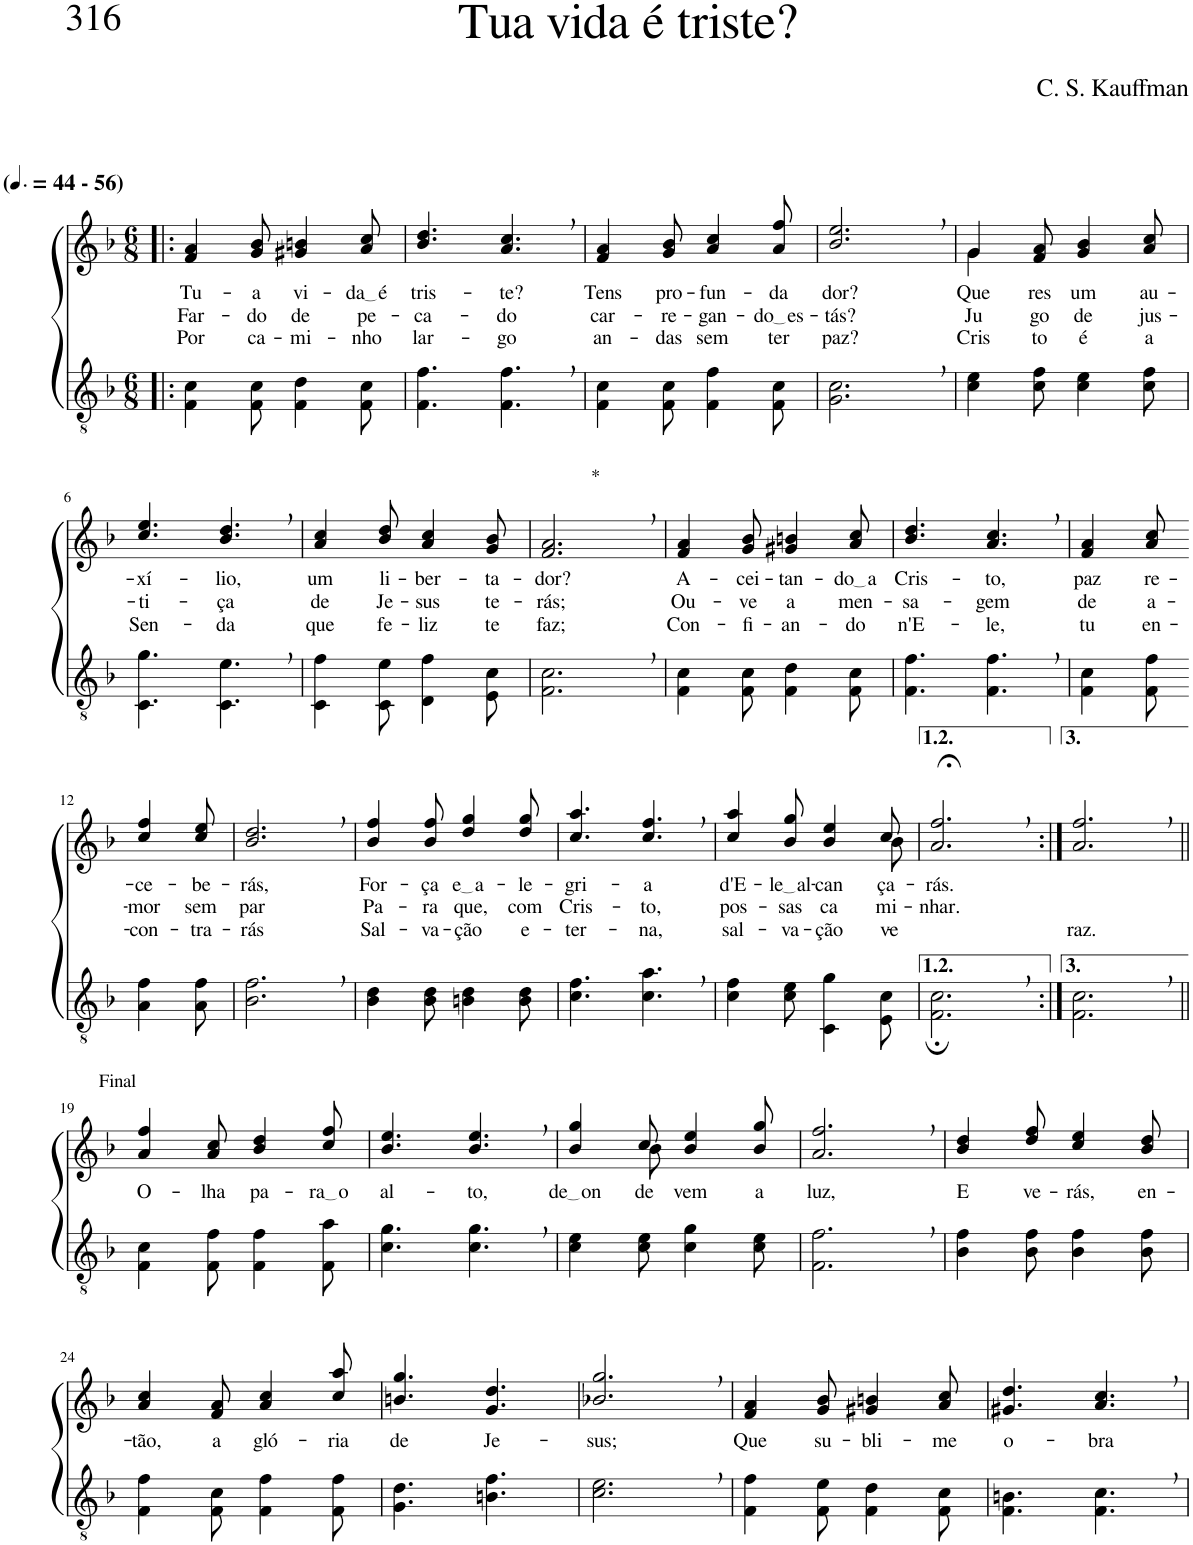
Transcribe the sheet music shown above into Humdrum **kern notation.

**kern	**kern	**text	**text	**text
*part2	*part1	*part1	*part1	*part1
*staff2	*staff1	*staff1	*staff1	*staff1
*I"Parte III e IV	*I"Parte I e II	*	*	*
*clefGv2	*clefG2	*	*	*
*Trd4c7	*Trd4c7	*	*	*
*k[b-]	*k[b-]	*	*	*
*M6/8	*M6/8	*	*	*
*MM66	*MM66	*	*	*
=1!|:	=1!|:	=1!|:	=1!|:	=1!|:
!	!LO:TX:a:B:t=(	!	!	!
!	!LO:TX:a:B:t=- 56)	!	!	!
!	!	!LO:LY:b	!LO:LY:b	!LO:LY:b
4F\ 4c\	4f/ 4a/	Tu-	Far-	Por
!	!	!LO:LY:b	!LO:LY:b	!LO:LY:b
8F\ 8c\	8g/ 8b-/	-a	-do	ca-
!	!	!LO:LY:b	!LO:LY:b	!LO:LY:b
4F\ 4d\	4g#X/ 4bn/	vi-	de	-mi-
!	!	!LO:LY:b	!LO:LY:b	!LO:LY:b
8F\ 8c\	8a/ 8cc/	da é	pe-	-nho
=2	=2	=2	=2	=2
!	!	!LO:LY:b	!LO:LY:b	!LO:LY:b
4.F\ 4.f\	4.b-/ 4.dd/	tris-	-ca-	lar-
!	!	!LO:LY:b	!LO:LY:b	!LO:LY:b
4.F\, 4.f\,	4.a/, 4.cc/,	-te?	-do	-go
=3	=3	=3	=3	=3
!	!	!LO:LY:b	!LO:LY:b	!LO:LY:b
4F\ 4c\	4f/ 4a/	Tens	car-	an-
!	!	!LO:LY:b	!LO:LY:b	!LO:LY:b
8F\ 8c\	8g/ 8b-/	pro-	-re-	-das
!	!	!LO:LY:b	!LO:LY:b	!LO:LY:b
4F\ 4f\	4a/ 4cc/	-fun-	-gan-	sem
!	!	!LO:LY:b	!LO:LY:b	!LO:LY:b
8F\ 8c\	8a/ 8ff/	-da	do es	ter
=4	=4	=4	=4	=4
!	!	!LO:LY:b	!LO:LY:b	!LO:LY:b
2.G\, 2.c\,	2.b-/, 2.ee/,	dor?	-tás?	paz?
=5	=5	=5	=5	=5
*	*^	*	*	*
!	!	!	!LO:LY:b	!LO:LY:b	!LO:LY:b
4c\ 4e\	4g/	4g\	Que-	Ju-	Cris-
!	!	!	!LO:LY:b	!LO:LY:b	!LO:LY:b
8c\ 8f\	8f/ 8a/	2ryy	-res	-go	-to
!	!	!	!LO:LY:b	!LO:LY:b	!LO:LY:b
4c\ 4e\	4g/ 4b-/	.	um	de	é
!	!	!	!LO:LY:b	!LO:LY:b	!LO:LY:b
8c\ 8f\	8a/ 8cc/	.	au-	jus-	a
*	*v	*v	*	*	*
!!LO:LB:g=z
=6	=6	=6	=6	=6
!	!	!LO:LY:b	!LO:LY:b	!LO:LY:b
4.C\ 4.g\	4.cc/ 4.ee/	-xí-	-ti-	Sen-
!	!	!LO:LY:b	!LO:LY:b	!LO:LY:b
4.C\, 4.e\,	4.b-/, 4.dd/,	-lio,	-ça	-da
=7	=7	=7	=7	=7
!	!	!LO:LY:b	!LO:LY:b	!LO:LY:b
4C\ 4f\	4a/ 4cc/	um	de	que
!	!	!LO:LY:b	!LO:LY:b	!LO:LY:b
8C\ 8e\	8b-/ 8dd/	li-	Je-	fe-
!	!	!LO:LY:b	!LO:LY:b	!LO:LY:b
4D\ 4f\	4a/ 4cc/	-ber-	-sus	-liz
!	!	!LO:LY:b	!LO:LY:b	!LO:LY:b
8E\ 8c\	8g/ 8b-/	-ta-	te-	te
=8	=8	=8	=8	=8
!	!LO:TX:a:t=*	!	!	!
!	!	!LO:LY:b	!LO:LY:b	!LO:LY:b
2.F\, 2.c\,	2.f/, 2.a/,	-dor?	-rás;	faz;
=9	=9	=9	=9	=9
!	!	!LO:LY:b	!LO:LY:b	!LO:LY:b
4F\ 4c\	4f/ 4a/	A-	Ou-	Con-
!	!	!LO:LY:b	!LO:LY:b	!LO:LY:b
8F\ 8c\	8g/ 8b-/	-cei-	-ve	-fi-
!	!	!LO:LY:b	!LO:LY:b	!LO:LY:b
4F\ 4d\	4g#X/ 4bn/	-tan-	a	-an-
!	!	!LO:LY:b	!LO:LY:b	!LO:LY:b
8F\ 8c\	8a/ 8cc/	do a	men-	-do
=10	=10	=10	=10	=10
!	!	!LO:LY:b	!LO:LY:b	!LO:LY:b
4.F\ 4.f\	4.b-/ 4.dd/	Cris-	-sa-	n'E-
!	!	!LO:LY:b	!LO:LY:b	!LO:LY:b
4.F\, 4.f\,	4.a/, 4.cc/,	-to,	-gem	-le,
=11	=11	=11	=11	=11
!	!	!LO:LY:b	!LO:LY:b	!LO:LY:b
4F\ 4c\	4f/ 4a/	paz	de	tu
!	!	!LO:LY:b	!LO:LY:b	!LO:LY:b
8F\ 8f\	8a/ 8cc/	re-	a-	en-
!!LO:LB:g=z
=12-	=12-	=12-	=12-	=12-
!	!	!LO:LY:b	!LO:LY:b	!LO:LY:b
4A\ 4f\	4cc/ 4ff/	-ce-	-mor	-con-
!	!	!LO:LY:b	!LO:LY:b	!LO:LY:b
8A\ 8f\	8cc/ 8ee/	-be-	sem	-tra-
=13	=13	=13	=13	=13
!	!	!LO:LY:b	!LO:LY:b	!LO:LY:b
2.B-\, 2.f\,	2.b-/, 2.dd/,	-rás,	par	-rás
=14	=14	=14	=14	=14
!	!	!LO:LY:b	!LO:LY:b	!LO:LY:b
4B-\ 4d\	4b-/ 4ff/	For-	Pa-	Sal-
!	!	!LO:LY:b	!LO:LY:b	!LO:LY:b
8B-\ 8d\	8b-/ 8ff/	-ça	-ra	-va-
!	!	!LO:LY:b	!LO:LY:b	!LO:LY:b
4Bn\ 4d\	4dd/ 4gg/	e a	que,	-ção
!	!	!LO:LY:b	!LO:LY:b	!LO:LY:b
8B\ 8d\	8dd/ 8gg/	-le-	com	e-
=15	=15	=15	=15	=15
!	!	!LO:LY:b	!LO:LY:b	!LO:LY:b
4.c\ 4.f\	4.cc/ 4.aa/	-gri-	Cris-	-ter-
!	!	!LO:LY:b	!LO:LY:b	!LO:LY:b
4.c\, 4.a\,	4.cc/, 4.ff/,	-a	-to,	-na,
=16	=16	=16	=16	=16
!	!	!LO:LY:b	!LO:LY:b	!LO:LY:b
*	*^	*	*	*
4c\ 4f\	4cc/ 4aa/	8ryy	d'E-	pos-	sal-
!	!	!	!LO:LY:b	!LO:LY:b	!LO:LY:b
*	*v	*v	*	*	*
8c\ 8e\	8b-/ 8gg/	le al	-sas	-va-
!	!	!LO:LY:b	!LO:LY:b	!LO:LY:b
4C\ 4g\	4b-/ 4ee/	-can-	ca-	-ção
*	*^	*	*	*
!	!	!	!LO:LY:b	!LO:LY:b	!LO:LY:b
8E\ 8c\	8cc/	8b-\	-ça-	-mi-	ve-
=17	=17	=17	=17	=17	=17
!	!	!	!LO:LY:b	!LO:LY:b	!
*	*v	*v	*	*	*
2.F\;, 2.c\;,	2.a/;<, 2.ff/;<,	-rás.	-nhar.	.
=18:|!	=18:|!	=18:|!	=18:|!	=18:|!
!	!	!	!	!LO:LY:b
2.F\, 2.c\,	2.a/, 2.ff/,	.	.	-raz.
!!LO:LB:g=z
=19||	=19||	=19||	=19||	=19||
!	!LO:TX:a:t=Final	!	!	!
!	!	!LO:LY:b	!	!
4F\ 4c\	4a/ 4ff/	O-	.	.
!	!	!LO:LY:b	!	!
8F\ 8f\	8a/ 8cc/	-lha	.	.
!	!	!LO:LY:b	!	!
4F\ 4f\	4b-/ 4dd/	pa-	.	.
!	!	!LO:LY:b	!	!
8F\ 8a\	8cc/ 8ff/	ra o	.	.
=20	=20	=20	=20	=20
!	!	!LO:LY:b	!	!
4.c\ 4.g\	4.b-/ 4.ee/	al-	.	.
!	!	!LO:LY:b	!	!
4.c\, 4.g\,	4.b-/, 4.ee/,	-to,	.	.
=21	=21	=21	=21	=21
!	!	!LO:LY:b	!	!
*	*^	*	*	*
4c\ 4e\	4b-/ 4gg/	4ryy	de on	.	.
!	!	!	!LO:LY:b	!	!
8c\ 8e\	8cc/	8b-\	-de	.	.
!	!	!	!LO:LY:b	!	!
4c\ 4g\	4b-/ 4ee/	4.ryy	vem	.	.
!	!	!	!LO:LY:b	!	!
8c\ 8e\	8b-/ 8gg/	.	a	.	.
*	*v	*v	*	*	*
=22	=22	=22	=22	=22
!	!	!LO:LY:b	!	!
2.F\, 2.f\,	2.a/, 2.ff/,	luz,	.	.
=23	=23	=23	=23	=23
!	!	!LO:LY:b	!	!
4B-\ 4f\	4b-/ 4dd/	E	.	.
!	!	!LO:LY:b	!	!
8B-\ 8f\	8dd/ 8ff/	ve-	.	.
!	!	!LO:LY:b	!	!
4B-\ 4f\	4cc/ 4ee/	-rás,	.	.
!	!	!LO:LY:b	!	!
8B-\ 8f\	8b-/ 8dd/	en-	.	.
!!LO:LB:g=z
=24	=24	=24	=24	=24
!	!	!LO:LY:b	!	!
4F\ 4f\	4a/ 4cc/	-tão,	.	.
!	!	!LO:LY:b	!	!
8F\ 8c\	8f/ 8a/	a	.	.
!	!	!LO:LY:b	!	!
4F\ 4f\	4a/ 4cc/	gló-	.	.
!	!	!LO:LY:b	!	!
8F\ 8f\	8cc/ 8aa/	-ria	.	.
=25	=25	=25	=25	=25
!	!	!LO:LY:b	!	!
4.G\ 4.d\	4.bn/ 4.gg/	de	.	.
!	!	!LO:LY:b	!	!
4.Bn\ 4.f\	4.g/ 4.dd/	Je-	.	.
=26	=26	=26	=26	=26
!	!	!LO:LY:b	!	!
2.c\, 2.e\,	2.b-X/, 2.gg/,	-sus;	.	.
=27	=27	=27	=27	=27
!	!	!LO:LY:b	!	!
4F\ 4f\	4f/ 4a/	Que	.	.
!	!	!LO:LY:b	!	!
8F\ 8e\	8g/ 8b-/	su-	.	.
!	!	!LO:LY:b	!	!
4F\ 4d\	4g#X/ 4bn/	-bli-	.	.
!	!	!LO:LY:b	!	!
8F\ 8c\	8a/ 8cc/	-me	.	.
=28	=28	=28	=28	=28
!	!	!LO:LY:b	!	!
4.F\ 4.Bn\	4.g#X/ 4.dd/	o-	.	.
!	!	!LO:LY:b	!	!
4.F\, 4.c\,	4.a/, 4.cc/,	-bra	.	.
=	=	=	=	=
*-	*-	*-	*-	*-
